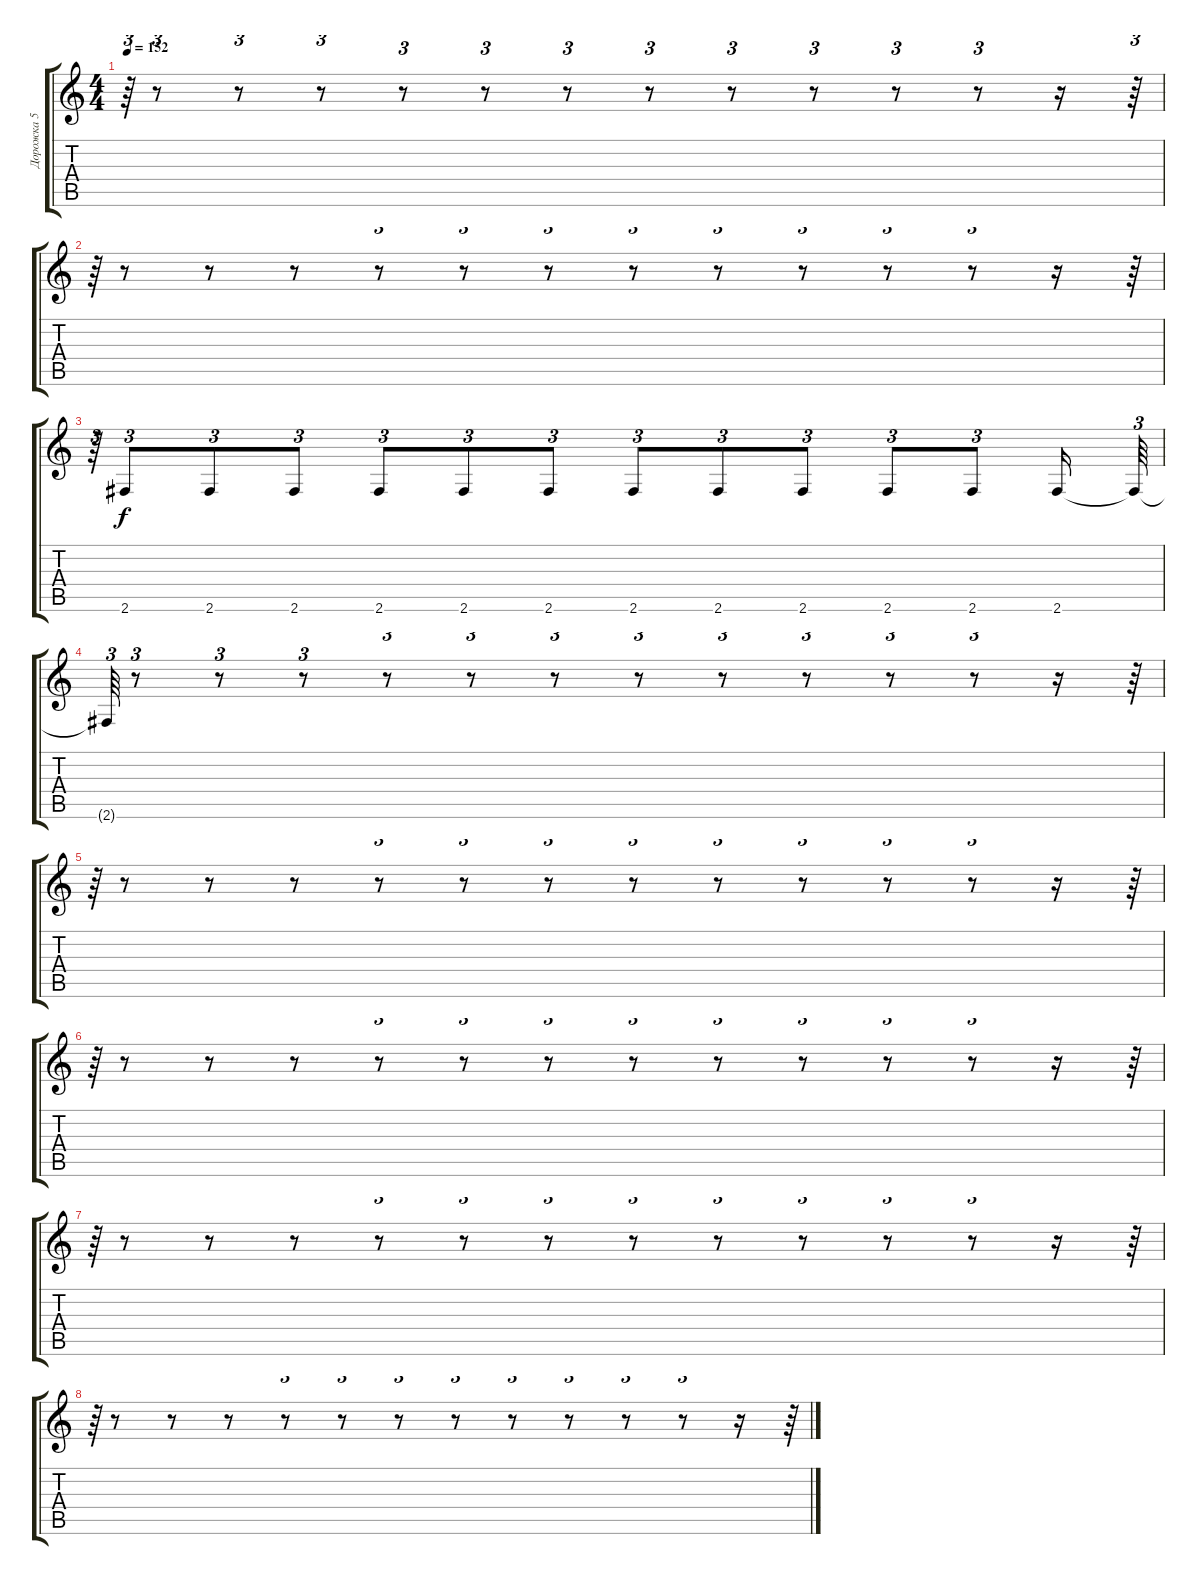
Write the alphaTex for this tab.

\track ("Дорожка 5" "Дорожка 5") {instrument distortionguitar}
\staff {score tabs}
\tuning (E4 B3 G3 D3 A2 E2) {hide}
\ts (4 4)
\tempo 152
\clef g2
\ks c
r.64{tu (3 2) dy f} r.8{tu (3 2)} r.8{tu (3 2)} r.8{tu (3 2)} r.8{tu (3 2)} r.8{tu (3 2)} r.8{tu (3 2)} r.8{tu (3 2)} r.8{tu (3 2)} r.8{tu (3 2)} r.8{tu (3 2)} r.8{tu (3 2)} r.16 r.64{tu (3 2)} |
r.64{tu (3 2)} r.8{tu (3 2)} r.8{tu (3 2)} r.8{tu (3 2)} r.8{tu (3 2)} r.8{tu (3 2)} r.8{tu (3 2)} r.8{tu (3 2)} r.8{tu (3 2)} r.8{tu (3 2)} r.8{tu (3 2)} r.8{tu (3 2)} r.16 r.64{tu (3 2)} |
r.64{tu (3 2)} 2.6.8{tu (3 2)} 2.6.8{tu (3 2)} 2.6.8{tu (3 2)} 2.6.8{tu (3 2)} 2.6.8{tu (3 2)} 2.6.8{tu (3 2)} 2.6.8{tu (3 2)} 2.6.8{tu (3 2)} 2.6.8{tu (3 2)} 2.6.8{tu (3 2)} 2.6.8{tu (3 2)} 2.6.16 2.6{t}.64{tu (3 2)} |
2.6{t}.64{tu (3 2)} r.8{tu (3 2)} r.8{tu (3 2)} r.8{tu (3 2)} r.8{tu (3 2)} r.8{tu (3 2)} r.8{tu (3 2)} r.8{tu (3 2)} r.8{tu (3 2)} r.8{tu (3 2)} r.8{tu (3 2)} r.8{tu (3 2)} r.16 r.64{tu (3 2)} |
r.64{tu (3 2)} r.8{tu (3 2)} r.8{tu (3 2)} r.8{tu (3 2)} r.8{tu (3 2)} r.8{tu (3 2)} r.8{tu (3 2)} r.8{tu (3 2)} r.8{tu (3 2)} r.8{tu (3 2)} r.8{tu (3 2)} r.8{tu (3 2)} r.16 r.64{tu (3 2)} |
r.64{tu (3 2)} r.8{tu (3 2)} r.8{tu (3 2)} r.8{tu (3 2)} r.8{tu (3 2)} r.8{tu (3 2)} r.8{tu (3 2)} r.8{tu (3 2)} r.8{tu (3 2)} r.8{tu (3 2)} r.8{tu (3 2)} r.8{tu (3 2)} r.16 r.64{tu (3 2)} |
r.64{tu (3 2)} r.8{tu (3 2)} r.8{tu (3 2)} r.8{tu (3 2)} r.8{tu (3 2)} r.8{tu (3 2)} r.8{tu (3 2)} r.8{tu (3 2)} r.8{tu (3 2)} r.8{tu (3 2)} r.8{tu (3 2)} r.8{tu (3 2)} r.16 r.64{tu (3 2)} |
r.64{tu (3 2)} r.8{tu (3 2)} r.8{tu (3 2)} r.8{tu (3 2)} r.8{tu (3 2)} r.8{tu (3 2)} r.8{tu (3 2)} r.8{tu (3 2)} r.8{tu (3 2)} r.8{tu (3 2)} r.8{tu (3 2)} r.8{tu (3 2)} r.16 r.64{tu (3 2)}
